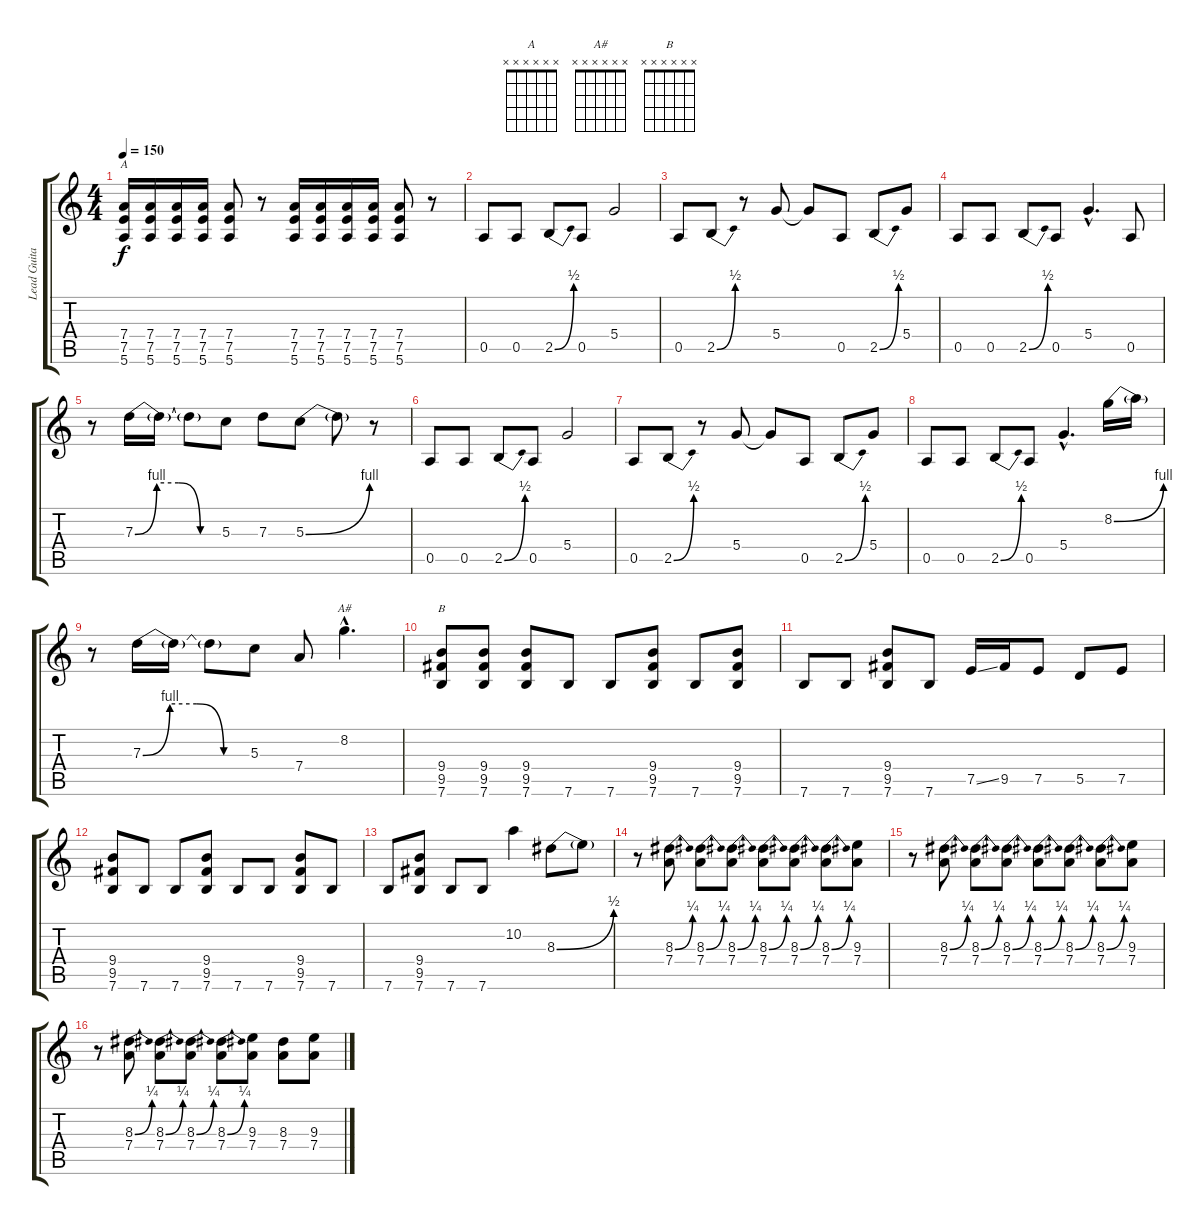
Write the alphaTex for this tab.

\track ("Lead Guitar" "Lead Guita") {instrument overdrivenguitar}
\staff {score tabs}
\tuning (E4 B3 G3 D3 A2 E2) {hide}
\chord ("A" x x x x x x) {firstfret 0}
\chord ("A#" x x x x x x) {firstfret 0}
\chord ("B" x x x x x x) {firstfret 0}
\ts (4 4)
\tempo 150
\clef g2
\ks c
(7.4 7.5 5.6).16{ch "A" dy f} (7.4 7.5 5.6).16 (7.4 7.5 5.6).16 (7.4 7.5 5.6).16 (7.4 7.5 5.6).8 r.8 (7.4 7.5 5.6).16 (7.4 7.5 5.6).16 (7.4 7.5 5.6).16 (7.4 7.5 5.6).16 (7.4 7.5 5.6).8 r.8 |
0.5.8 0.5.8 2.5{be (bend 0 0 60 2)}.8 0.5.8 5.4.2 |
0.5.8 2.5{be (bend 0 0 60 2)}.8 r.8 5.4.8 5.4{t}.8 0.5.8 2.5{be (bend 0 0 60 2)}.8 5.4.8 |
0.5.8 0.5.8 2.5{be (bend 0 0 60 2)}.8 0.5.8 5.4{hac}.4{d} 0.5.8 |
r.8 7.3{be (custom 0 0 15 4 30 4 45 0 60 0)}.16 7.3{t}.16 7.3{t}.8 5.3.8 7.3.8 5.3{be (bend 0 0 60 4)}.8 5.3{t}.8 r.8 |
0.5.8 0.5.8 2.5{be (bend 0 0 60 2)}.8 0.5.8 5.4.2 |
0.5.8 2.5{be (bend 0 0 60 2)}.8 r.8 5.4.8 5.4{t}.8 0.5.8 2.5{be (bend 0 0 60 2)}.8 5.4.8 |
0.5.8 0.5.8 2.5{be (bend 0 0 60 2)}.8 0.5.8 5.4{hac}.4{d} 8.2{be (bend 0 0 60 4)}.16 8.2{t}.16 |
r.8 7.3{be (custom 0 0 15 4 30 4 45 0 60 0)}.16 7.3{t}.16 7.3{t}.8 5.3.8 7.4.8 8.2{hac}.4{d ch "A#"} |
(9.4 9.5 7.6).8{ch "B"} (9.4 9.5 7.6).8 (9.4 9.5 7.6).8 7.6.8 7.6.8 (9.4 9.5 7.6).8 7.6.8 (9.4 9.5 7.6).8 |
7.6.8 7.6.8 (9.4 9.5 7.6).8 7.6.8 7.5{ss}.16 9.5.16 7.5.8 5.5.8 7.5.8 |
(9.4 9.5 7.6).8 7.6.8 7.6.8 (9.4 9.5 7.6).8 7.6.8 7.6.8 (9.4 9.5 7.6).8 7.6.8 |
7.6.8 (9.4 9.5 7.6).8 7.6.8 7.6.8 10.2.4 8.3{be (bend 0 0 60 2)}.8 8.3{t}.8 |
r.8 (8.3{be (bend 0 0 60 1)} 7.4).8 (8.3{be (bend 0 0 60 1)} 7.4).8 (8.3{be (bend 0 0 60 1)} 7.4).8 (8.3{be (bend 0 0 60 1)} 7.4).8 (8.3{be (bend 0 0 60 1)} 7.4).8 (8.3{be (bend 0 0 60 1)} 7.4).8 (9.3 7.4).8 |
r.8 (8.3{be (bend 0 0 60 1)} 7.4).8 (8.3{be (bend 0 0 60 1)} 7.4).8 (8.3{be (bend 0 0 60 1)} 7.4).8 (8.3{be (bend 0 0 60 1)} 7.4).8 (8.3{be (bend 0 0 60 1)} 7.4).8 (8.3{be (bend 0 0 60 1)} 7.4).8 (9.3 7.4).8 |
r.8 (8.3{be (bend 0 0 60 1)} 7.4).8 (8.3{be (bend 0 0 60 1)} 7.4).8 (8.3{be (bend 0 0 60 1)} 7.4).8 (8.3{be (bend 0 0 60 1)} 7.4).8 (9.3 7.4).8 (8.3 7.4).8 (9.3 7.4).8
